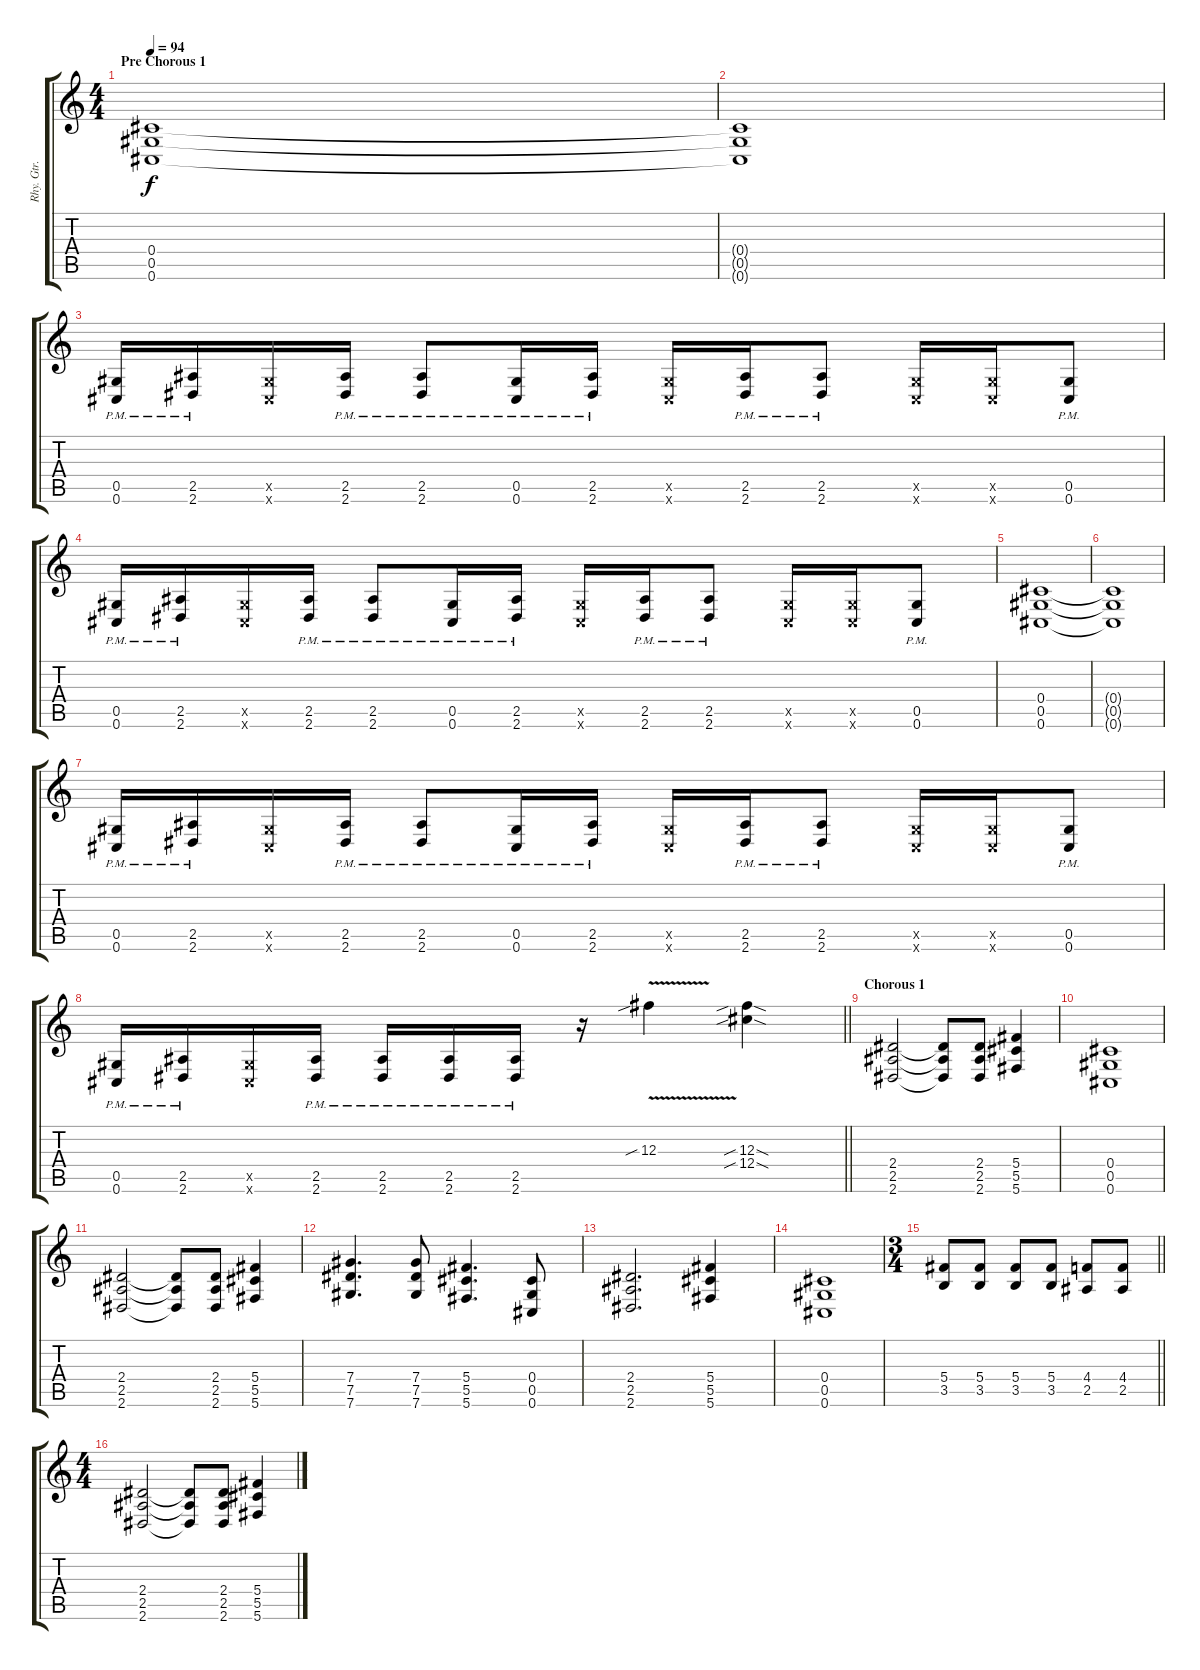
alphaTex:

\track ("Rhy. Gtr. 2" "Rhy. Gtr. ") {instrument distortionguitar}
\staff {score tabs}
\tuning (Eb4 Bb3 Gb3 Db3 Ab2 Db2) {hide}
\ts (4 4)
\section ("" "Pre Chorous 1")
\tempo 94
\clef g2
\ks c
(0.4 0.5 0.6).1{dy f} |
(0.4{t} 0.5{t} 0.6{t}).1 |
(0.5{pm} 0.6{pm}).16 (2.5{pm} 2.6{pm}).16 (0.5{x} 0.6{x}).16 (2.5{pm} 2.6{pm}).16 (2.5{pm} 2.6{pm}).8 (0.5{pm} 0.6{pm}).16 (2.5{pm} 2.6{pm}).16 (0.5{x} 0.6{x}).16 (2.5{pm} 2.6{pm}).16 (2.5{pm} 2.6{pm}).8 (0.5{x} 0.6{x}).16 (0.5{x} 0.6{x}).16 (0.5{pm} 0.6{pm}).8 |
(0.5{pm} 0.6{pm}).16 (2.5{pm} 2.6{pm}).16 (0.5{x} 0.6{x}).16 (2.5{pm} 2.6{pm}).16 (2.5{pm} 2.6{pm}).8 (0.5{pm} 0.6{pm}).16 (2.5{pm} 2.6{pm}).16 (0.5{x} 0.6{x}).16 (2.5{pm} 2.6{pm}).16 (2.5{pm} 2.6{pm}).8 (0.5{x} 0.6{x}).16 (0.5{x} 0.6{x}).16 (0.5{pm} 0.6{pm}).8 |
(0.4 0.5 0.6).1 |
(0.4{t} 0.5{t} 0.6{t}).1 |
(0.5{pm} 0.6{pm}).16 (2.5{pm} 2.6{pm}).16 (0.5{x} 0.6{x}).16 (2.5{pm} 2.6{pm}).16 (2.5{pm} 2.6{pm}).8 (0.5{pm} 0.6{pm}).16 (2.5{pm} 2.6{pm}).16 (0.5{x} 0.6{x}).16 (2.5{pm} 2.6{pm}).16 (2.5{pm} 2.6{pm}).8 (0.5{x} 0.6{x}).16 (0.5{x} 0.6{x}).16 (0.5{pm} 0.6{pm}).8 |
\barLineRight lightlight
(0.5{pm} 0.6{pm}).16 (2.5{pm} 2.6{pm}).16 (0.5{x} 0.6{x}).16 (2.5{pm} 2.6{pm}).16 (2.5{pm} 2.6{pm}).16 (2.5{pm} 2.6{pm}).16 (2.5{pm} 2.6{pm}).16 r.16 12.3{v sib}.4 (12.3{sib sod} 12.4{sib sod}).4 |
\section ("" "Chorous 1")
(2.4 2.5 2.6).2 (2.4{t} 2.5{t} 2.6{t}).8 (2.4 2.5 2.6).8 (5.4 5.5 5.6).4 |
(0.4 0.5 0.6).1 |
(2.4 2.5 2.6).2 (2.4{t} 2.5{t} 2.6{t}).8 (2.4 2.5 2.6).8 (5.4 5.5 5.6).4 |
(7.4 7.5 7.6).4{d} (7.4 7.5 7.6).8 (5.4 5.5 5.6).4{d} (0.4 0.5 0.6).8 |
(2.4 2.5 2.6).2{d} (5.4 5.5 5.6).4 |
(0.4 0.5 0.6).1 |
\ts (3 4)
\barLineRight lightlight
(5.4 3.5).8 (5.4 3.5).8 (5.4 3.5).8 (5.4 3.5).8 (4.4 2.5).8 (4.4 2.5).8 |
\ts (4 4)
\section ("" "")
(2.4 2.5 2.6).2 (2.4{t} 2.5{t} 2.6{t}).8 (2.4 2.5 2.6).8 (5.4 5.5 5.6).4
